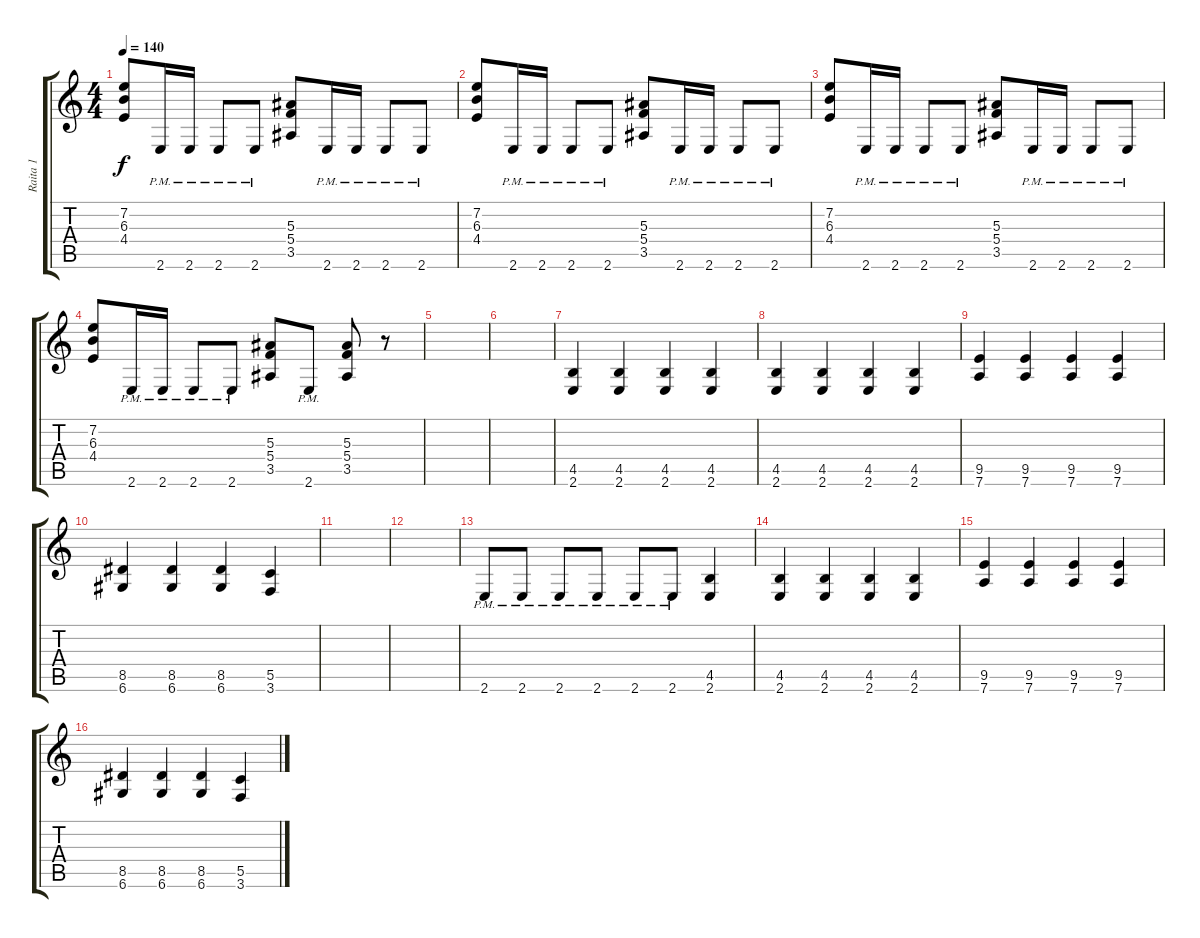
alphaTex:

\track ("Raita 1" "Raita 1") {instrument distortionguitar}
\staff {score tabs}
\tuning (D4 A3 F3 C3 G2 D2) {hide}
\ts (4 4)
\tempo 140
\clef g2
\ks c
(7.2 6.3 4.4).8{dy f} 2.6{pm}.16 2.6{pm}.16 2.6{pm}.8 2.6{pm}.8 (5.3 5.4 3.5).8 2.6{pm}.16 2.6{pm}.16 2.6{pm}.8 2.6{pm}.8 |
(7.2 6.3 4.4).8 2.6{pm}.16 2.6{pm}.16 2.6{pm}.8 2.6{pm}.8 (5.3 5.4 3.5).8 2.6{pm}.16 2.6{pm}.16 2.6{pm}.8 2.6{pm}.8 |
(7.2 6.3 4.4).8 2.6{pm}.16 2.6{pm}.16 2.6{pm}.8 2.6{pm}.8 (5.3 5.4 3.5).8 2.6{pm}.16 2.6{pm}.16 2.6{pm}.8 2.6{pm}.8 |
(7.2 6.3 4.4).8 2.6{pm}.16 2.6{pm}.16 2.6{pm}.8 2.6{pm}.8 (5.3 5.4 3.5).8 2.6{pm}.8 (5.3 5.4 3.5).8 r.8 |
|
|
(4.5 2.6).4 (4.5 2.6).4 (4.5 2.6).4 (4.5 2.6).4 |
(4.5 2.6).4 (4.5 2.6).4 (4.5 2.6).4 (4.5 2.6).4 |
(9.5 7.6).4 (9.5 7.6).4 (9.5 7.6).4 (9.5 7.6).4 |
(8.5 6.6).4 (8.5 6.6).4 (8.5 6.6).4 (5.5 3.6).4 |
|
|
2.6{pm}.8 2.6{pm}.8 2.6{pm}.8 2.6{pm}.8 2.6{pm}.8 2.6{pm}.8 (4.5 2.6).4 |
(4.5 2.6).4 (4.5 2.6).4 (4.5 2.6).4 (4.5 2.6).4 |
(9.5 7.6).4 (9.5 7.6).4 (9.5 7.6).4 (9.5 7.6).4 |
(8.5 6.6).4 (8.5 6.6).4 (8.5 6.6).4 (5.5 3.6).4
